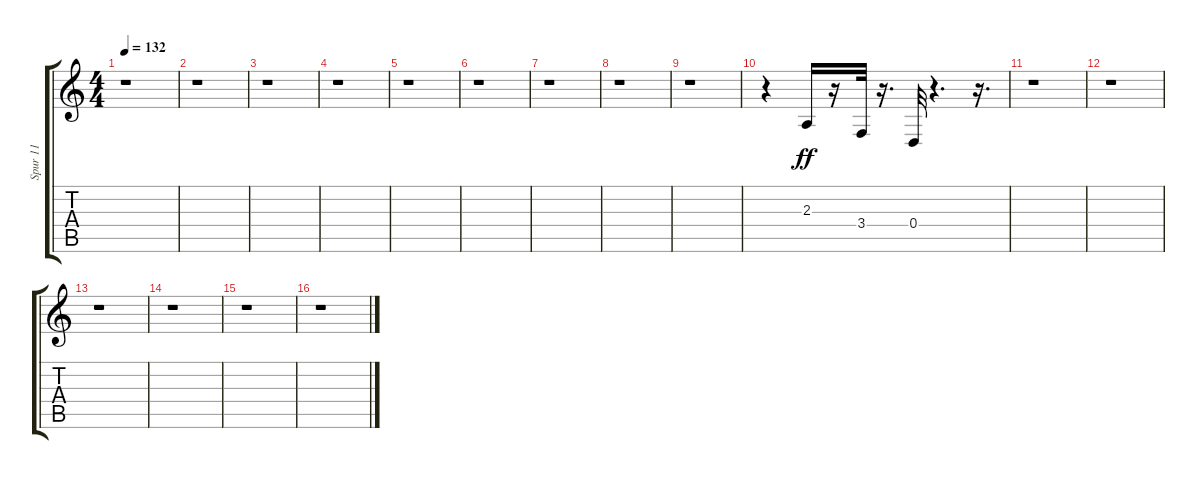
\track ("Spur 11" "Spur 11") {instrument synthdrum}
\staff {score tabs}
\tuning (E4 B3 G3 D3 A2 E2) {hide}
\ts (4 4)
\tempo 132
\clef g2
\ks c
r.1{dy fff} |
r.1 |
r.1 |
r.1 |
r.1 |
r.1 |
r.1 |
r.1 |
r.1 |
r.4 2.3.16{dy ff} r.16 3.4.32 r.16{d} 0.4.32 r.4{d} r.16{d} |
r.1 |
r.1 |
r.1 |
r.1 |
r.1 |
r.1
